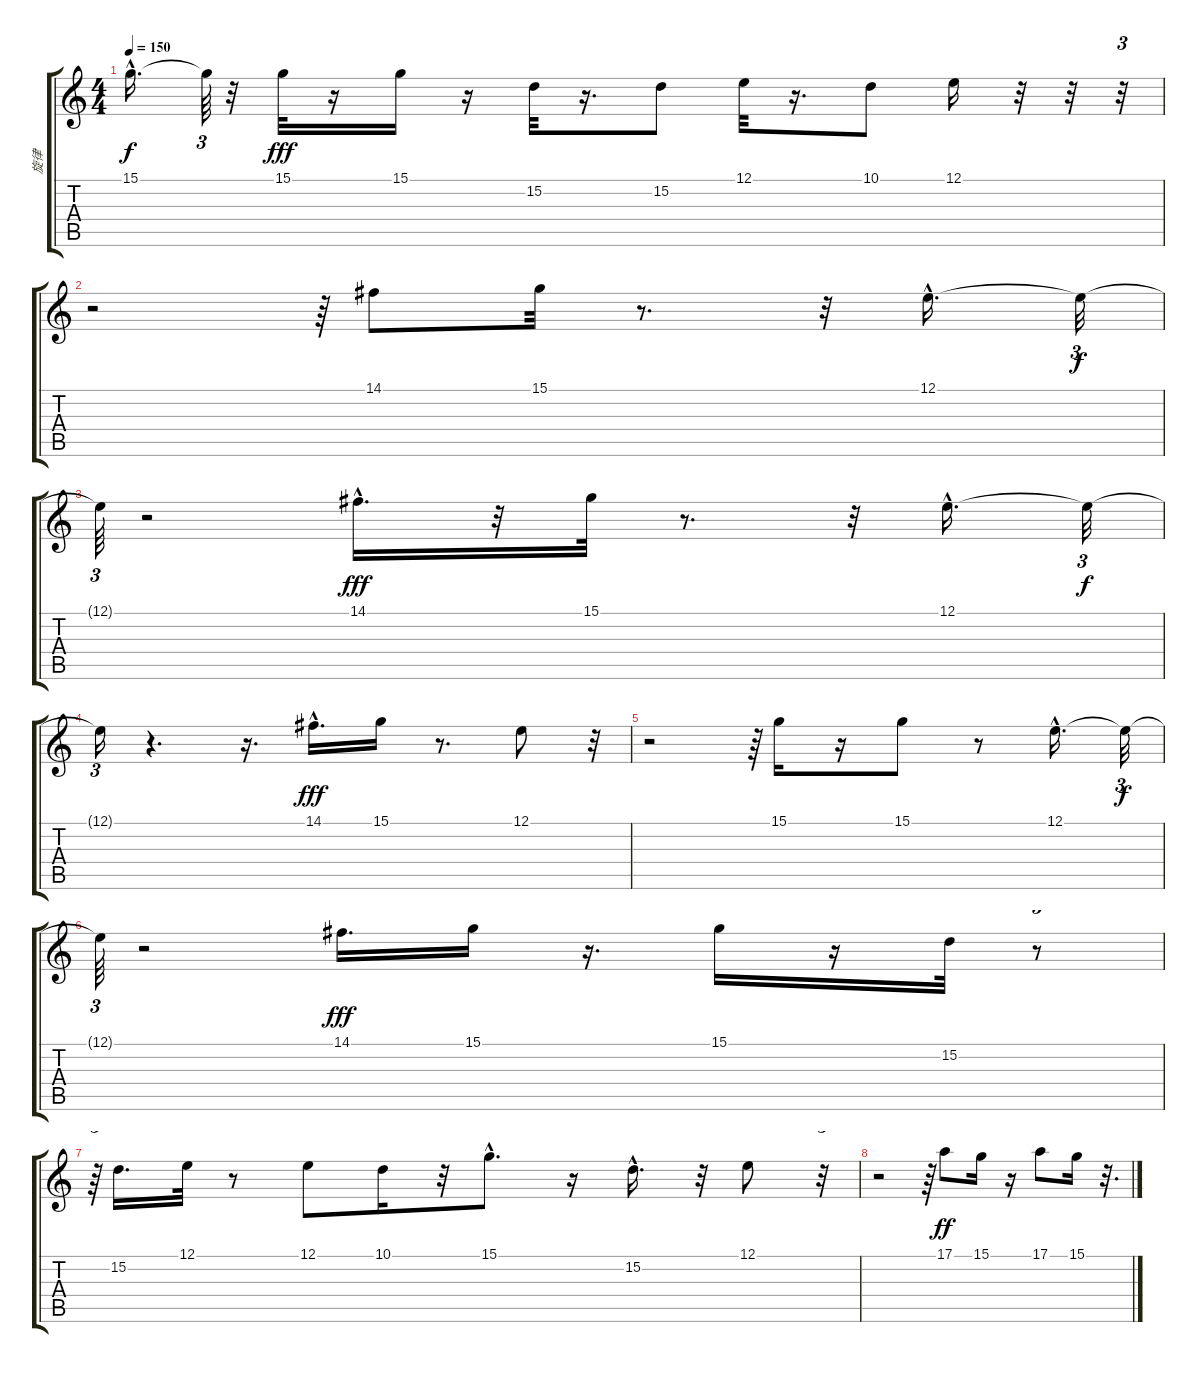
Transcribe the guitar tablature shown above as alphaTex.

\track ("旋律" "旋律") {instrument lead4chiff}
\staff {score tabs}
\tuning (E4 B3 G3 D3 A2 E2) {hide}
\ts (4 4)
\tempo 150
\clef g2
\ks c
15.1{hac t}.16{d dy f} 15.1{t}.64{tu (3 2)} r.32 15.1.32{dy fff} r.16 15.1.16 r.16 15.2.32 r.16{d} 15.2.8 12.1.32 r.16{d} 10.1.8 12.1.16 r.32 r.32 r.32{tu (3 2)} |
r.2 r.64{tu (3 2)} 14.1.8 15.1.32 r.8{d} r.32 12.1{hac}.16{d} 12.1{t}.32{tu (3 2) dy f} |
12.1{t}.64{tu (3 2)} r.2 14.1{hac}.16{d dy fff} r.32 15.1.32 r.8{d} r.32 12.1{hac}.16{d} 12.1{t}.32{tu (3 2) dy f} |
12.1{t}.16{tu (3 2)} r.4{d} r.16{d} 14.1{hac}.16{d dy fff} 15.1.16 r.8{d} 12.1.8 r.32{tu (3 2)} |
r.2 r.64{tu (3 2)} 15.1.16 r.16 15.1.8 r.8 12.1{hac}.16{d} 12.1{t}.32{tu (3 2) dy f} |
12.1{t}.64{tu (3 2)} r.2 14.1.16{d dy fff} 15.1.16 r.16{d} 15.1.16 r.16 15.2.32 r.8{tu (3 2)} |
r.64{tu (3 2)} 15.2.16{d} 12.1.32 r.8 12.1.8 10.1.16 r.32 15.1{hac}.8{d} r.16 15.2{hac}.16{d} r.32 12.1.8 r.32{tu (3 2)} |
r.2 r.64 17.1.8{dy ff} 15.1.16 r.16 17.1.8 15.1.16 r.32{d}
